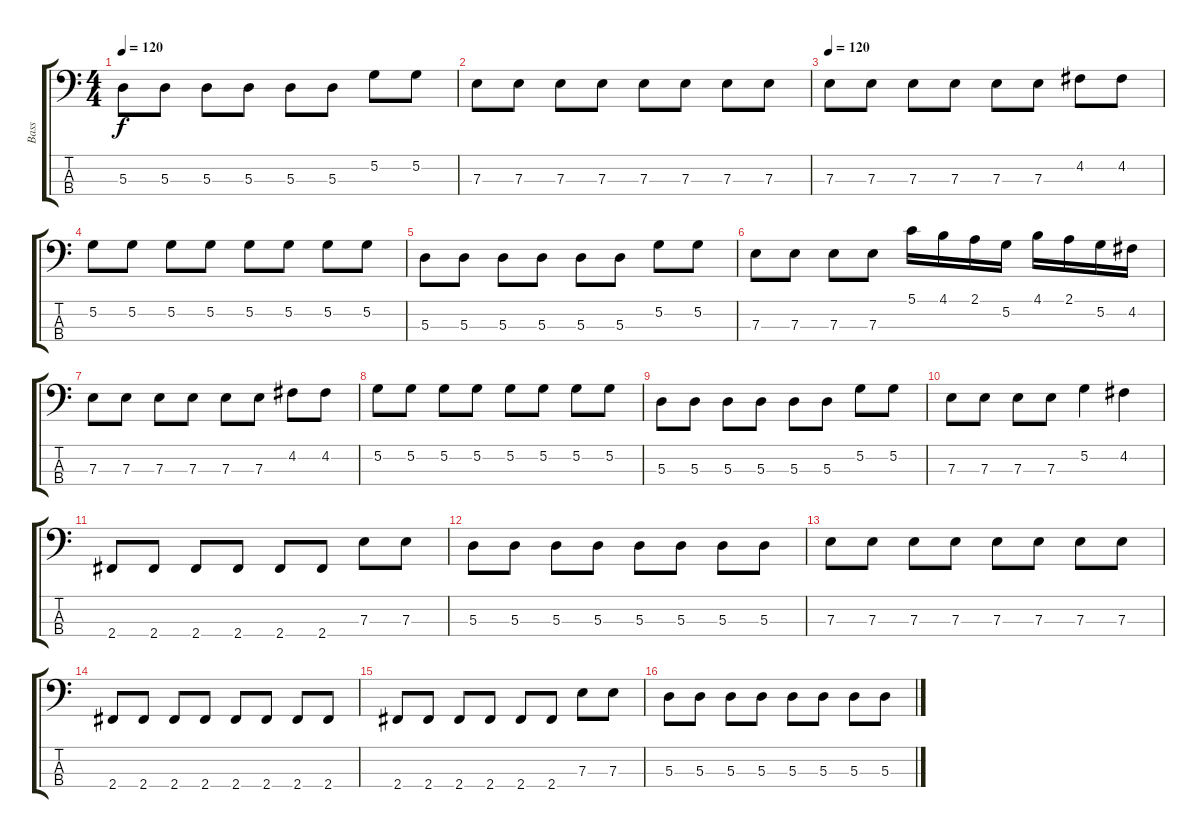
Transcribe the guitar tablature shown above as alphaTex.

\track ("Bass" "Bass") {instrument electricbassfinger}
\staff {score tabs}
\tuning (G2 D2 A1 E1) {hide}
\ts (4 4)
\tempo 120
\clef f4
\ks c
5.3.8{dy f} 5.3.8 5.3.8 5.3.8 5.3.8 5.3.8 5.2.8 5.2.8 |
7.3.8 7.3.8 7.3.8 7.3.8 7.3.8 7.3.8 7.3.8 7.3.8 |
\tempo 120
7.3.8 7.3.8 7.3.8 7.3.8 7.3.8 7.3.8 4.2.8 4.2.8 |
5.2.8 5.2.8 5.2.8 5.2.8 5.2.8 5.2.8 5.2.8 5.2.8 |
5.3.8 5.3.8 5.3.8 5.3.8 5.3.8 5.3.8 5.2.8 5.2.8 |
7.3.8 7.3.8 7.3.8 7.3.8 5.1.16 4.1.16 2.1.16 5.2.16 4.1.16 2.1.16 5.2.16 4.2.16 |
7.3.8 7.3.8 7.3.8 7.3.8 7.3.8 7.3.8 4.2.8 4.2.8 |
5.2.8 5.2.8 5.2.8 5.2.8 5.2.8 5.2.8 5.2.8 5.2.8 |
5.3.8 5.3.8 5.3.8 5.3.8 5.3.8 5.3.8 5.2.8 5.2.8 |
7.3.8 7.3.8 7.3.8 7.3.8 5.2.4 4.2.4 |
2.4.8 2.4.8 2.4.8 2.4.8 2.4.8 2.4.8 7.3.8 7.3.8 |
5.3.8 5.3.8 5.3.8 5.3.8 5.3.8 5.3.8 5.3.8 5.3.8 |
7.3.8 7.3.8 7.3.8 7.3.8 7.3.8 7.3.8 7.3.8 7.3.8 |
2.4.8 2.4.8 2.4.8 2.4.8 2.4.8 2.4.8 2.4.8 2.4.8 |
2.4.8 2.4.8 2.4.8 2.4.8 2.4.8 2.4.8 7.3.8 7.3.8 |
5.3.8 5.3.8 5.3.8 5.3.8 5.3.8 5.3.8 5.3.8 5.3.8
